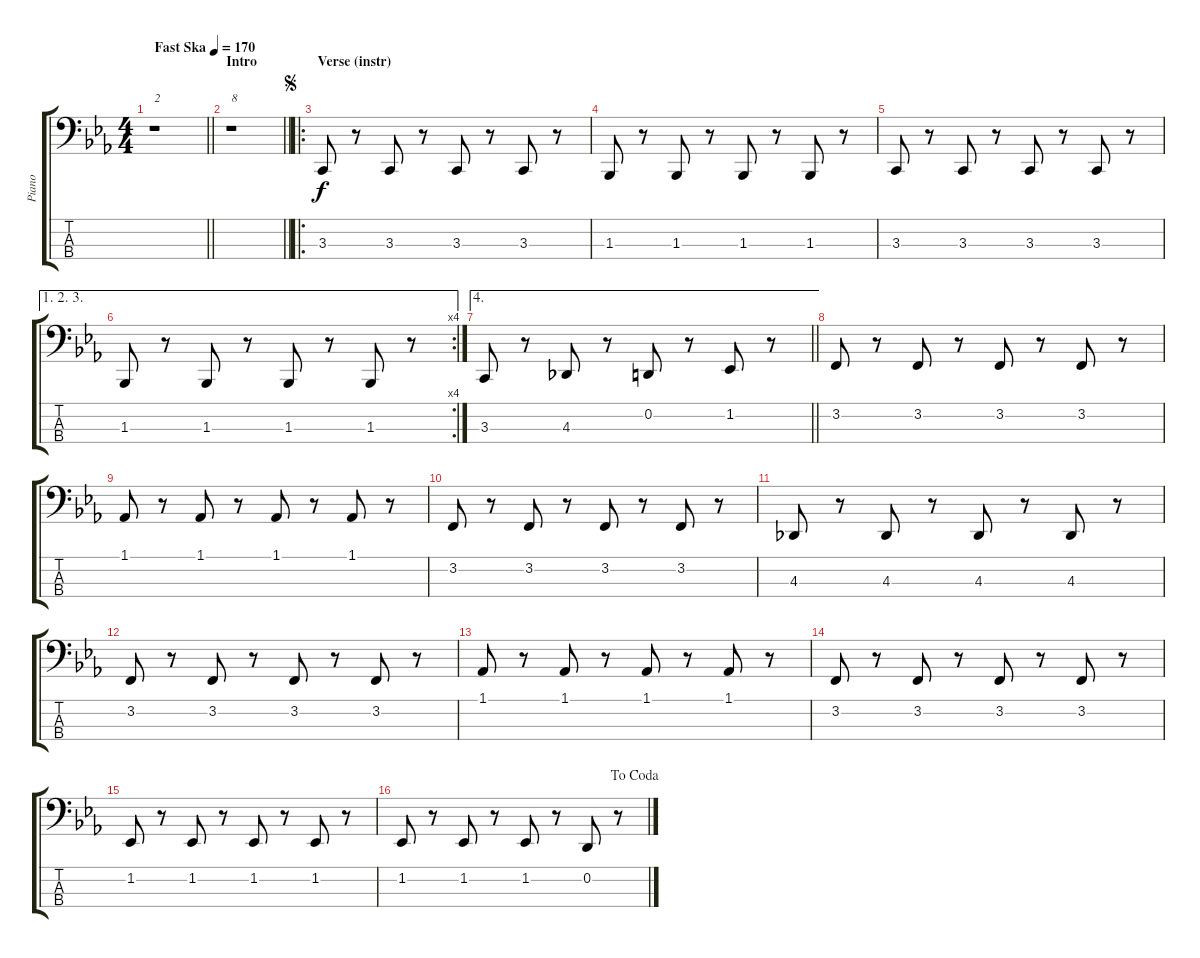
\track ("Piano" "Piano") {instrument brightacousticpiano}
\staff {score tabs}
\tuning (G2 D2 A1 E1) {hide}
\ts (4 4)
\tempo (170 "Fast Ska")
\clef f4
\barLineRight lightlight
\ks eb
r.1{txt "2" dy f instrument brightacousticpiano} |
\section ("" "Intro")
\barLineRight lightlight
r.1{txt "8"} |
\ro
\section ("" "Verse (instr)")
\jump segno
3.3.8 r.8 3.3.8 r.8 3.3.8 r.8 3.3.8 r.8 |
1.3.8 r.8 1.3.8 r.8 1.3.8 r.8 1.3.8 r.8 |
3.3.8 r.8 3.3.8 r.8 3.3.8 r.8 3.3.8 r.8 |
\ae (1 2 3)
\rc 4
1.3.8 r.8 1.3.8 r.8 1.3.8 r.8 1.3.8 r.8 |
\ae 4
\barLineRight lightlight
3.3.8 r.8 4.3.8 r.8 0.2.8 r.8 1.2.8 r.8 |
3.2.8 r.8 3.2.8 r.8 3.2.8 r.8 3.2.8 r.8 |
1.1.8 r.8 1.1.8 r.8 1.1.8 r.8 1.1.8 r.8 |
3.2.8 r.8 3.2.8 r.8 3.2.8 r.8 3.2.8 r.8 |
4.3.8 r.8 4.3.8 r.8 4.3.8 r.8 4.3.8 r.8 |
3.2.8 r.8 3.2.8 r.8 3.2.8 r.8 3.2.8 r.8 |
1.1.8 r.8 1.1.8 r.8 1.1.8 r.8 1.1.8 r.8 |
3.2.8 r.8 3.2.8 r.8 3.2.8 r.8 3.2.8 r.8 |
1.2.8 r.8 1.2.8 r.8 1.2.8 r.8 1.2.8 r.8 |
\jump dacoda
1.2.8 r.8 1.2.8 r.8 1.2.8 r.8 0.2.8 r.8
